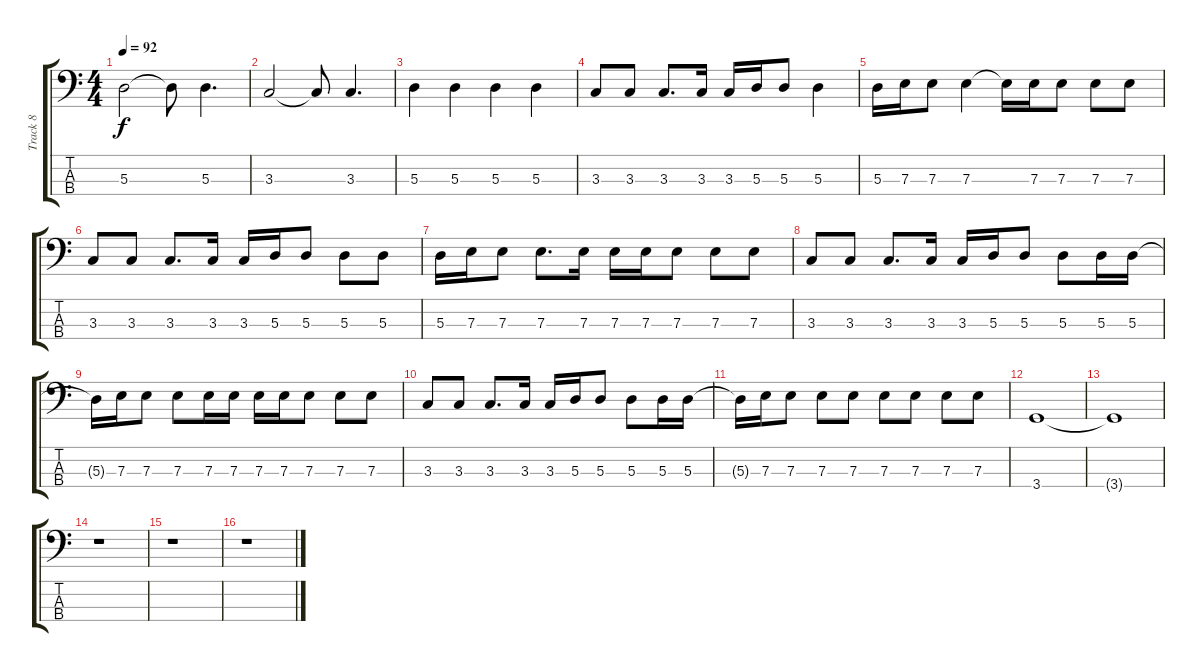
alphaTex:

\track ("Track 8" "Track 8") {instrument electricbassfinger}
\staff {score tabs}
\tuning (G2 D2 A1 E1) {hide}
\ts (4 4)
\tempo 92
\clef f4
\ks c
5.3.2{dy f} 5.3{t}.8 5.3.4{d} |
3.3.2 3.3{t}.8 3.3.4{d} |
5.3.4 5.3.4 5.3.4 5.3.4 |
3.3.8 3.3.8 3.3.8{d} 3.3.16 3.3.16 5.3.16 5.3.8 5.3.4 |
5.3.16 7.3.16 7.3.8 7.3.4 7.3{t}.16 7.3.16 7.3.8 7.3.8 7.3.8 |
3.3.8 3.3.8 3.3.8{d} 3.3.16 3.3.16 5.3.16 5.3.8 5.3.8 5.3.8 |
5.3.16 7.3.16 7.3.8 7.3.8{d} 7.3.16 7.3.16 7.3.16 7.3.8 7.3.8 7.3.8 |
3.3.8 3.3.8 3.3.8{d} 3.3.16 3.3.16 5.3.16 5.3.8 5.3.8 5.3.16 5.3.16 |
5.3{t}.16 7.3.16 7.3.8 7.3.8 7.3.16 7.3.16 7.3.16 7.3.16 7.3.8 7.3.8 7.3.8 |
3.3.8 3.3.8 3.3.8{d} 3.3.16 3.3.16 5.3.16 5.3.8 5.3.8 5.3.16 5.3.16 |
5.3{t}.16 7.3.16 7.3.8 7.3.8 7.3.8 7.3.8 7.3.8 7.3.8 7.3.8 |
3.4.1 |
3.4{t}.1 |
r.1 |
r.1 |
r.1
